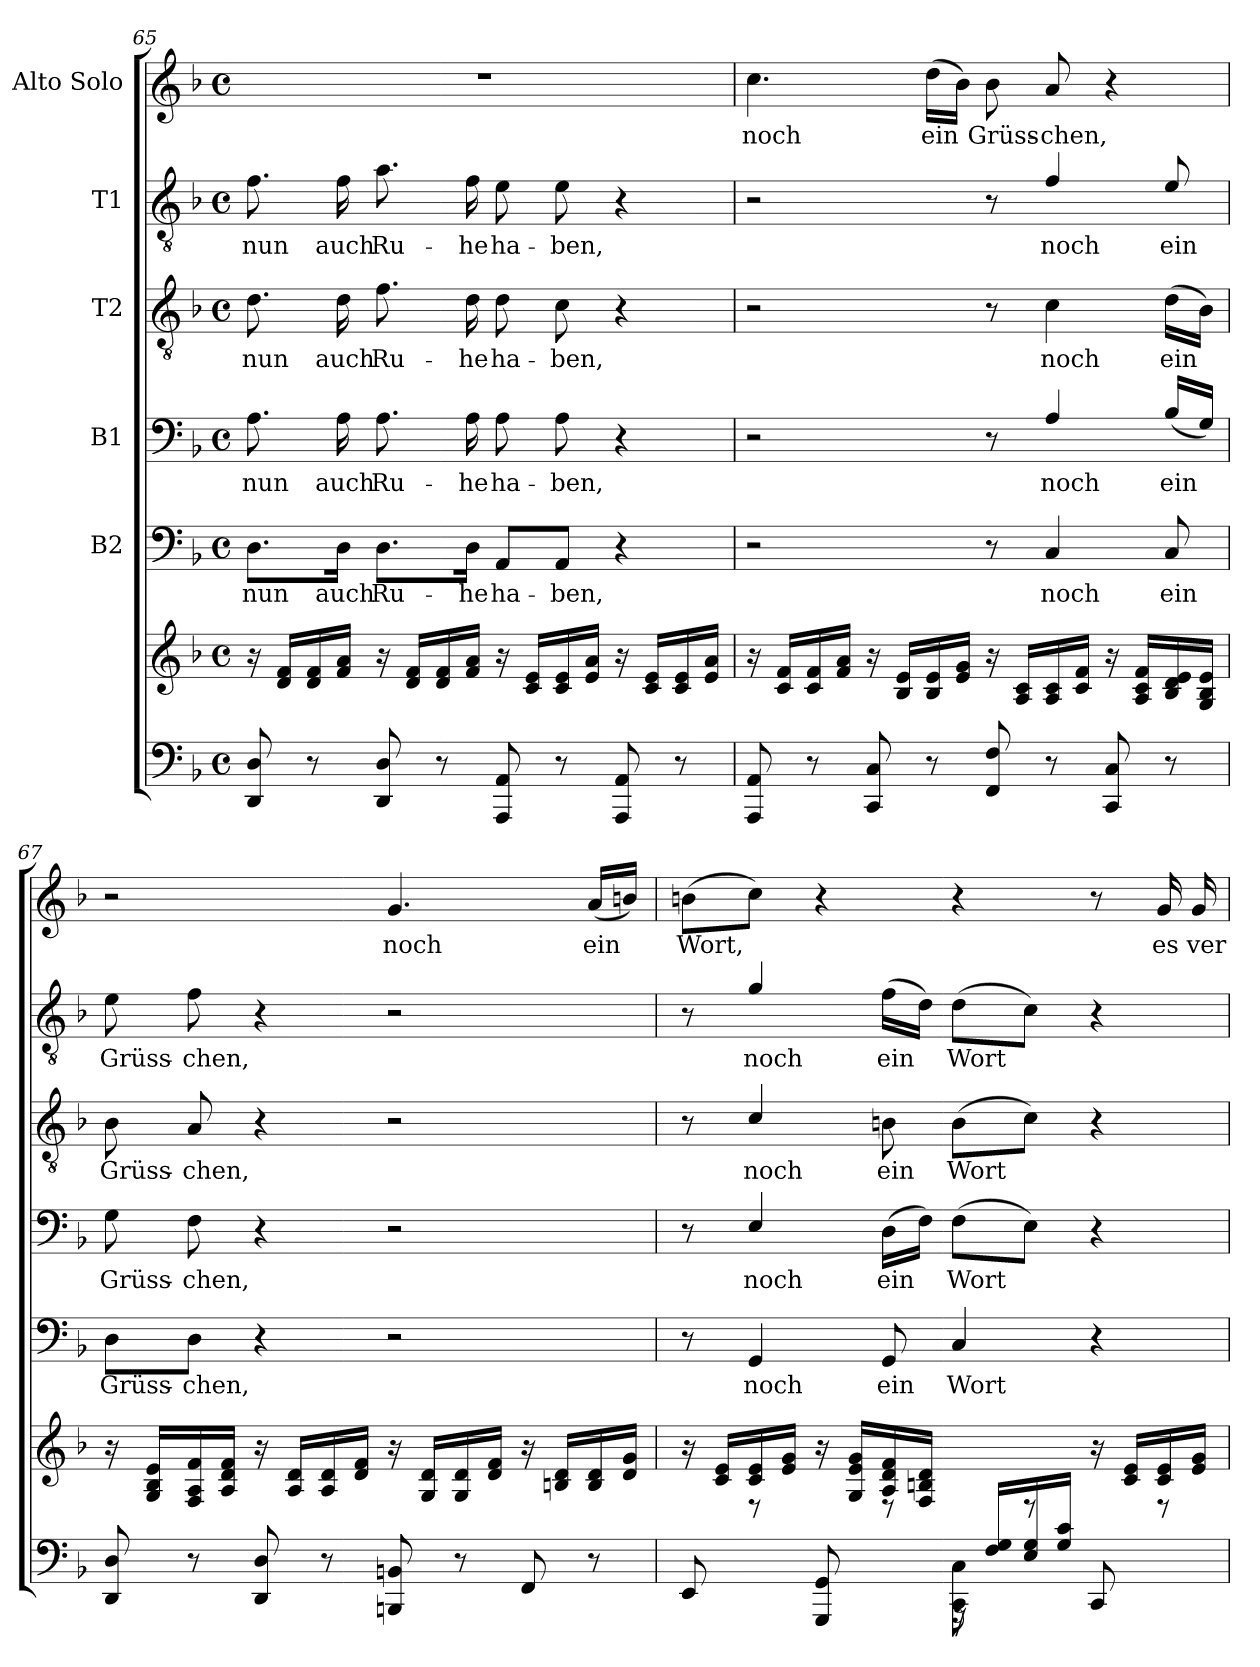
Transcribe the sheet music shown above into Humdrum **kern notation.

**kern	**kern	**kern	**text	**kern	**text	**kern	**text	**kern	**text	**kern	**text
*part7	*part6	*part5	*part5	*part4	*part4	*part3	*part3	*part2	*part2	*part1	*part1
*staff7	*staff6	*staff5	*staff5	*staff4	*staff4	*staff3	*staff3	*staff2	*staff2	*staff1	*staff1
*	*	*I"B2	*	*I"B1	*	*I"T2	*	*I"T1	*	*I"Alto Solo	*
*clefF4	*clefG2	*clefF4	*	*clefF4	*	*clefGv2	*	*clefGv2	*	*clefG2	*
*k[b-]	*k[b-]	*k[b-]	*	*k[b-]	*	*k[b-]	*	*k[b-]	*	*k[b-]	*
*F:	*F:	*F:	*	*F:	*	*F:	*	*F:	*	*F:	*
*M4/4	*M4/4	*M4/4	*	*M4/4	*	*M4/4	*	*M4/4	*	*M4/4	*
*met(c)	*met(c)	*met(c)	*	*met(c)	*	*met(c)	*	*met(c)	*	*met(c)	*
=65	=65	=65	=65	=65	=65	=65	=65	=65	=65	=65	=65
!	!	!	!LO:LY:b	!	!LO:LY:b	!	!LO:LY:b	!	!LO:LY:b	!	!
8DD/ 8D/	16r	8.D\L	nun	8.A\	nun	8.d\	nun	8.f\	nun	1r	.
.	16d/ 16f/LL	.	.	.	.	.	.	.	.	.	.
8r	16d/ 16f/	.	.	.	.	.	.	.	.	.	.
!	!	!	!LO:LY:b	!	!LO:LY:b	!	!LO:LY:b	!	!LO:LY:b	!	!
.	16f/ 16a/JJ	16D\Jk	auch	16A\	auch	16d\	auch	16f\	auch	.	.
!	!	!	!LO:LY:b	!	!LO:LY:b	!	!LO:LY:b	!	!LO:LY:b	!	!
8DD/ 8D/	16r	8.D\L	Ru-	8.A\	Ru-	8.f\	Ru-	8.a\	Ru-	.	.
.	16d/ 16f/LL	.	.	.	.	.	.	.	.	.	.
8r	16d/ 16f/	.	.	.	.	.	.	.	.	.	.
!	!	!	!LO:LY:b	!	!LO:LY:b	!	!LO:LY:b	!	!LO:LY:b	!	!
.	16f/ 16a/JJ	16D\Jk	-he	16A\	-he	16d\	-he	16f\	-he	.	.
!	!	!	!LO:LY:b	!	!LO:LY:b	!	!LO:LY:b	!	!LO:LY:b	!	!
8AAA/ 8AA/	16r	8AA/L	ha-	8A\	ha-	8d\	ha-	8e\	ha-	.	.
.	16c/ 16e/LL	.	.	.	.	.	.	.	.	.	.
!	!	!	!LO:LY:b	!	!LO:LY:b	!	!LO:LY:b	!	!LO:LY:b	!	!
8r	16c/ 16e/	8AA/J	-ben,	8A\	-ben,	8c\	-ben,	8e\	-ben,	.	.
.	16e/ 16a/JJ	.	.	.	.	.	.	.	.	.	.
8AAA/ 8AA/	16r	4r	.	4r	.	4r	.	4r	.	.	.
.	16c/ 16e/LL	.	.	.	.	.	.	.	.	.	.
8r	16c/ 16e/	.	.	.	.	.	.	.	.	.	.
.	16e/ 16a/JJ	.	.	.	.	.	.	.	.	.	.
!!LO:LB:g=z
=66	=66	=66	=66	=66	=66	=66	=66	=66	=66	=66	=66
!	!	!	!	!	!	!	!	!	!	!	!LO:LY:b
8AAA/ 8AA/	16r	2r	.	2r	.	2r	.	2r	.	4.cc\	noch
.	16c/ 16f/LL	.	.	.	.	.	.	.	.	.	.
8r	16c/ 16f/	.	.	.	.	.	.	.	.	.	.
.	16f/ 16a/JJ	.	.	.	.	.	.	.	.	.	.
8CC/ 8C/	16r	.	.	.	.	.	.	.	.	.	.
.	16B-/ 16e/LL	.	.	.	.	.	.	.	.	.	.
!	!	!	!	!	!	!	!	!	!	!	!LO:LY:b
8r	16B-/ 16e/	.	.	.	.	.	.	.	.	(>16dd\LL	ein
.	16e/ 16g/JJ	.	.	.	.	.	.	.	.	16b-\JJ)	.
!	!	!	!	!	!	!	!	!	!	!	!LO:LY:b
8FF/ 8F/	16r	8r	.	8r	.	8r	.	8r	.	8b-\	Grüss-
.	16A/ 16c/LL	.	.	.	.	.	.	.	.	.	.
!	!	!	!LO:LY:b	!	!LO:LY:b	!	!LO:LY:b	!	!LO:LY:b	!	!LO:LY:b
8r	16A/ 16c/	4C/	noch	4A/	noch	4c\	noch	4f/	noch	8a/	-chen,
.	16c/ 16f/JJ	.	.	.	.	.	.	.	.	.	.
8CC/ 8C/	16r	.	.	.	.	.	.	.	.	4r	.
.	16A/ 16c/ 16f/LL	.	.	.	.	.	.	.	.	.	.
!	!	!	!LO:LY:b	!	!LO:LY:b	!	!LO:LY:b	!	!LO:LY:b	!	!
8r	16B-/ 16d/ 16e/	8C/	ein	(<16B-/LL	ein	(>16d\LL	ein	8e/	ein	.	.
.	16G/ 16B-/ 16e/JJ	.	.	16G/JJ)	.	16B-\JJ)	.	.	.	.	.
=67	=67	=67	=67	=67	=67	=67	=67	=67	=67	=67	=67
!	!	!	!LO:LY:b	!	!LO:LY:b	!	!LO:LY:b	!	!LO:LY:b	!	!
8DD/ 8D/	16r	8D\L	Grüss-	8G\	Grüss-	8B-\	Grüss-	8e\	Grüss-	2r	.
.	16G/ 16B-/ 16e/LL	.	.	.	.	.	.	.	.	.	.
!	!	!	!LO:LY:b	!	!LO:LY:b	!	!LO:LY:b	!	!LO:LY:b	!	!
8r	16F/ 16A/ 16f/	8D\J	-chen,	8F\	-chen,	8A/	-chen,	8f\	-chen,	.	.
.	16A/ 16d/ 16f/JJ	.	.	.	.	.	.	.	.	.	.
8DD/ 8D/	16r	4r	.	4r	.	4r	.	4r	.	.	.
.	16A/ 16d/LL	.	.	.	.	.	.	.	.	.	.
8r	16A/ 16d/	.	.	.	.	.	.	.	.	.	.
.	16d/ 16f/JJ	.	.	.	.	.	.	.	.	.	.
!	!	!	!	!	!	!	!	!	!	!	!LO:LY:b
8BBBn/ 8BBn/	16r	2r	.	2r	.	2r	.	2r	.	4.g/	noch
.	16G/ 16d/LL	.	.	.	.	.	.	.	.	.	.
8r	16G/ 16d/	.	.	.	.	.	.	.	.	.	.
.	16d/ 16f/JJ	.	.	.	.	.	.	.	.	.	.
8FF/	16r	.	.	.	.	.	.	.	.	.	.
.	16Bn/ 16d/LL	.	.	.	.	.	.	.	.	.	.
!	!	!	!	!	!	!	!	!	!	!	!LO:LY:b
8r	16B/ 16d/	.	.	.	.	.	.	.	.	(<16a/LL	ein
.	16d/ 16g/JJ	.	.	.	.	.	.	.	.	16bn/JJ)	.
=68	=68	=68	=68	=68	=68	=68	=68	=68	=68	=68	=68
*^	*	*	*	*	*	*	*	*	*	*	*
!	!	!	!	!	!	!	!	!	!	!	!	!LO:LY:b
8EE/	2ryy	16r	8r	.	8r	.	8r	.	8r	.	(>8bn\L	Wort,
.	.	16c/ 16e/LL	.	.	.	.	.	.	.	.	.	.
!	!	!	!	!LO:LY:b	!	!LO:LY:b	!	!LO:LY:b	!	!LO:LY:b	!	!
8rg	.	16c/ 16e/	4GG/	noch	4E/	noch	4c/	noch	4g/	noch	8cc\J)	.
.	.	16e/ 16g/JJ	.	.	.	.	.	.	.	.	.	.
8GGG/ 8GG/	.	16r	.	.	.	.	.	.	.	.	4r	.
.	.	16G/ 16e/ 16g/LL	.	.	.	.	.	.	.	.	.	.
!	!	!	!	!LO:LY:b	!	!LO:LY:b	!	!LO:LY:b	!	!LO:LY:b	!	!
8rg	.	16A/ 16d/ 16f/	8GG/	ein	(>16D\LL	ein	8Bn\	ein	(>16f\LL	ein	.	.
.	.	16F/ 16Bn/ 16d/JJ	.	.	16F\JJ)	.	.	.	16d\JJ)	.	.	.
!	!	!	!	!LO:LY:b	!	!LO:LY:b	!	!LO:LY:b	!	!LO:LY:b	!	!
8CC\ 8C\	16rAAA	4ryy	4C/	Wort	(>8F\L	Wort	(>8B\L	Wort	(>8d\L	Wort	4r	.
.	16F/ 16G/LL	.	.	.	.	.	.	.	.	.	.	.
8rg	16E/ 16G/	.	.	.	8E\J)	.	8c\J)	.	8c\J)	.	.	.
.	16G/ 16c/JJ	.	.	.	.	.	.	.	.	.	.	.
8CC/	4ryy	16r	4r	.	4r	.	4r	.	4r	.	8r	.
.	.	16c/ 16e/LL	.	.	.	.	.	.	.	.	.	.
!	!	!	!	!	!	!	!	!	!	!	!	!LO:LY:b
8rg	.	16c/ 16e/	.	.	.	.	.	.	.	.	16g/	es
!	!	!	!	!	!	!	!	!	!	!	!	!LO:LY:b
.	.	16e/ 16g/JJ	.	.	.	.	.	.	.	.	16g/	ver-
*v	*v	*	*	*	*	*	*	*	*	*	*	*
=	=	=	=	=	=	=	=	=	=	=	=
*-	*-	*-	*-	*-	*-	*-	*-	*-	*-	*-	*-
